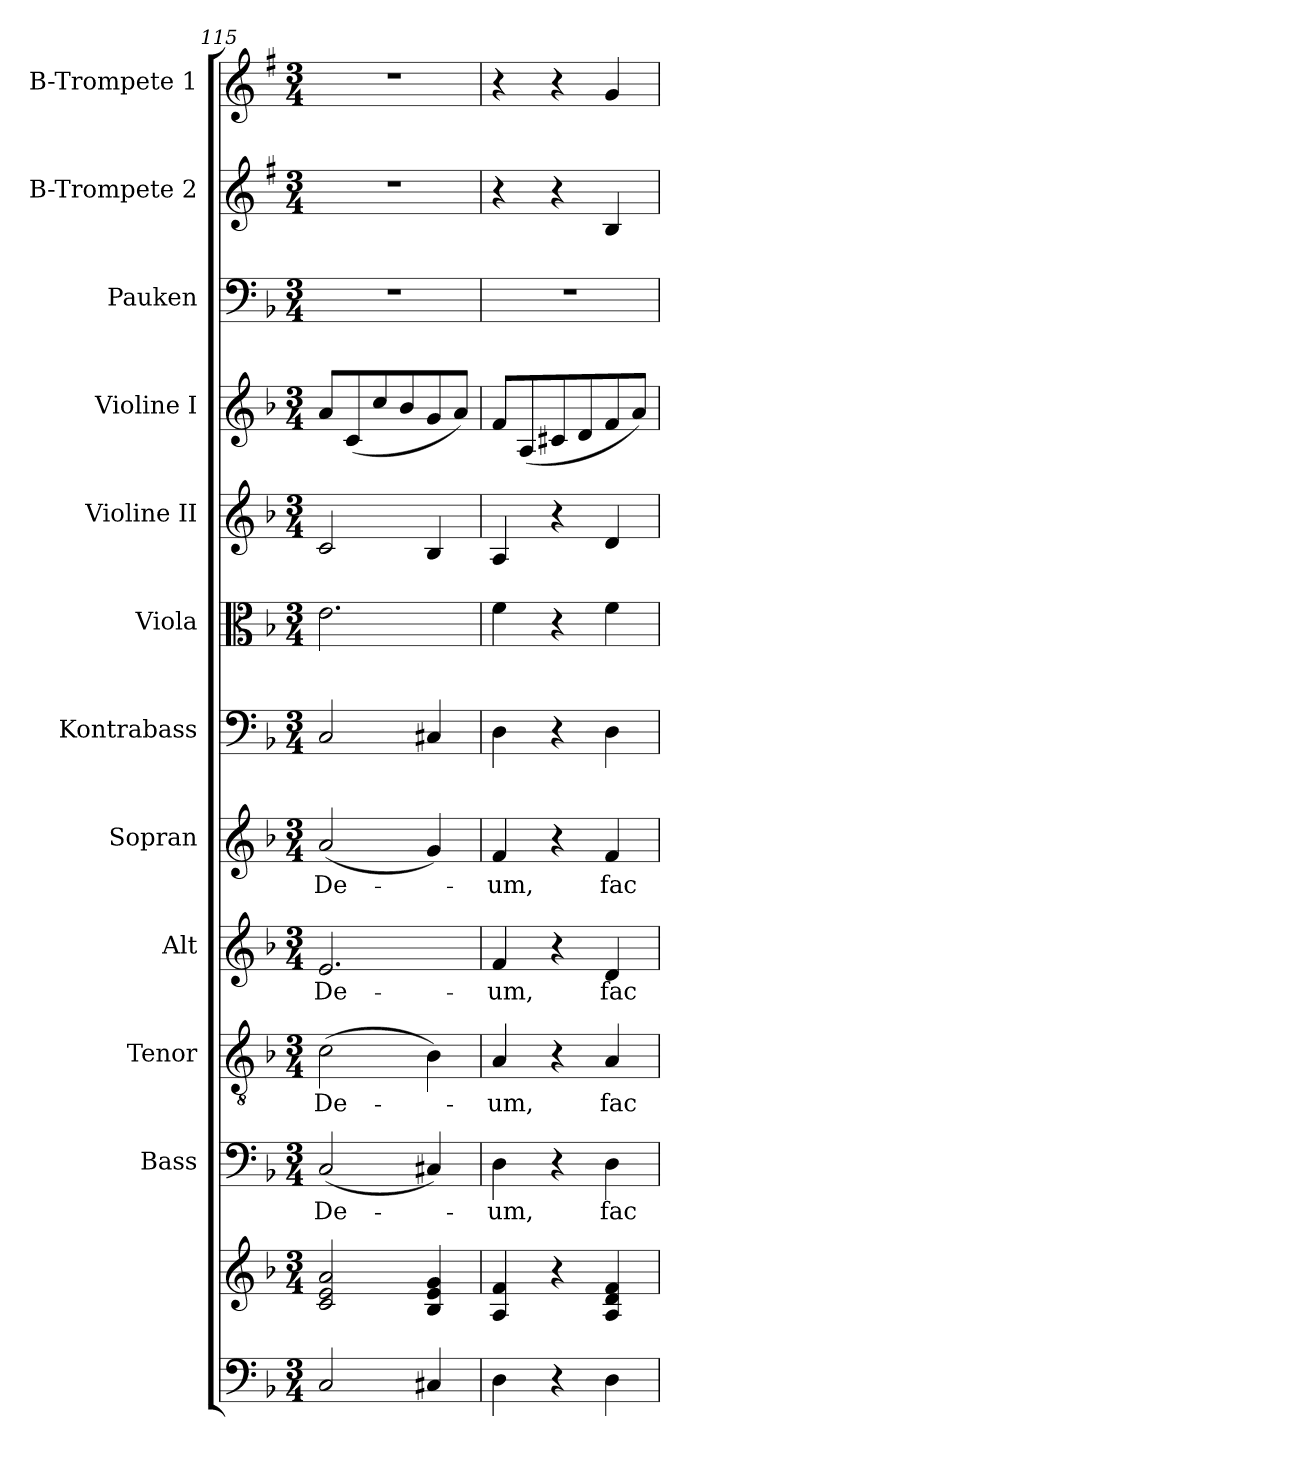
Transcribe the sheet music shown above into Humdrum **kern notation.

**kern	**kern	**kern	**text	**kern	**text	**kern	**text	**kern	**text	**kern	**kern	**kern	**kern	**kern	**kern	**kern
*part12	*part12	*part11	*part11	*part10	*part10	*part9	*part9	*part8	*part8	*part7	*part6	*part5	*part4	*part3	*part2	*part1
*staff13	*staff12	*staff11	*staff11	*staff10	*staff10	*staff9	*staff9	*staff8	*staff8	*staff7	*staff6	*staff5	*staff4	*staff3	*staff2	*staff1
*	*	*I"Bass	*	*I"Tenor	*	*I"Alt	*	*I"Sopran	*	*I"Kontrabass	*I"Viola	*I"Violine II	*I"Violine I	*I"Pauken	*I"B-Trompete 2	*I"B-Trompete 1
*	*	*I'B.	*	*I'T.	*	*I'A.	*	*I'S.	*	*I'Kb.	*I'Vla.	*I'Vl. II	*I'Vl. I	*I'Pk.	*I'B Trp. 2	*I'B Trp. 1
*clefF4	*clefG2	*clefF4	*	*clefGv2	*	*clefG2	*	*clefG2	*	*clefF4	*clefC3	*clefG2	*clefG2	*clefF4	*clefG2	*clefG2
*	*	*	*	*	*	*	*	*	*	*ITrd7c12	*	*	*	*	*ITrd1c2	*ITrd1c2
*k[b-]	*k[b-]	*k[b-]	*	*k[b-]	*	*k[b-]	*	*k[b-]	*	*k[b-]	*k[b-]	*k[b-]	*k[b-]	*k[b-]	*k[b-]	*k[b-]
*F:	*F:	*F:	*	*F:	*	*F:	*	*F:	*	*F:	*F:	*F:	*F:	*F:	*F:	*F:
*M3/4	*M3/4	*M3/4	*	*M3/4	*	*M3/4	*	*M3/4	*	*M3/4	*M3/4	*M3/4	*M3/4	*M3/4	*M3/4	*M3/4
=115	=115	=115	=115	=115	=115	=115	=115	=115	=115	=115	=115	=115	=115	=115	=115	=115
!	!	!	!LO:LY:b	!	!LO:LY:b	!	!LO:LY:b	!	!LO:LY:b	!	!	!	!	!	!	!
2C/	2c/ 2e/ 2a/	(<2C/	De-	(>2c\	De-	2.e/	De-	(<2a/	De-	2CC/	2.e\	2c/	8a/L	2.r	2.r	2.r
.	.	.	.	.	.	.	.	.	.	.	.	.	(<8c/	.	.	.
.	.	.	.	.	.	.	.	.	.	.	.	.	8cc/	.	.	.
.	.	.	.	.	.	.	.	.	.	.	.	.	8b-/	.	.	.
4C#X/	4B-/ 4e/ 4g/	4C#X/)	.	4B-\)	.	.	.	4g/)	.	4CC#X/	.	4B-/	8g/	.	.	.
.	.	.	.	.	.	.	.	.	.	.	.	.	8a/J)	.	.	.
=116	=116	=116	=116	=116	=116	=116	=116	=116	=116	=116	=116	=116	=116	=116	=116	=116
!	!	!	!LO:LY:b	!	!LO:LY:b	!	!LO:LY:b	!	!LO:LY:b	!	!	!	!	!	!	!
4D\	4A/ 4f/	4D\	-um,	4A/	-um,	4f/	-um,	4f/	-um,	4DD\	4f\	4A/	8f/L	2.r	4r	4r
.	.	.	.	.	.	.	.	.	.	.	.	.	(<8A/	.	.	.
4r	4r	4r	.	4r	.	4r	.	4r	.	4r	4r	4r	8c#X/	.	4r	4r
.	.	.	.	.	.	.	.	.	.	.	.	.	8d/	.	.	.
!	!	!	!LO:LY:b	!	!LO:LY:b	!	!LO:LY:b	!	!LO:LY:b	!	!	!	!	!	!	!
4D\	4A/ 4d/ 4f/	4D\	fac-	4A/	fac-	4d/	fac-	4f/	fac-	4DD\	4f\	4d/	8f/	.	4A/	4f/
.	.	.	.	.	.	.	.	.	.	.	.	.	8a/J)	.	.	.
=	=	=	=	=	=	=	=	=	=	=	=	=	=	=	=	=
*-	*-	*-	*-	*-	*-	*-	*-	*-	*-	*-	*-	*-	*-	*-	*-	*-
